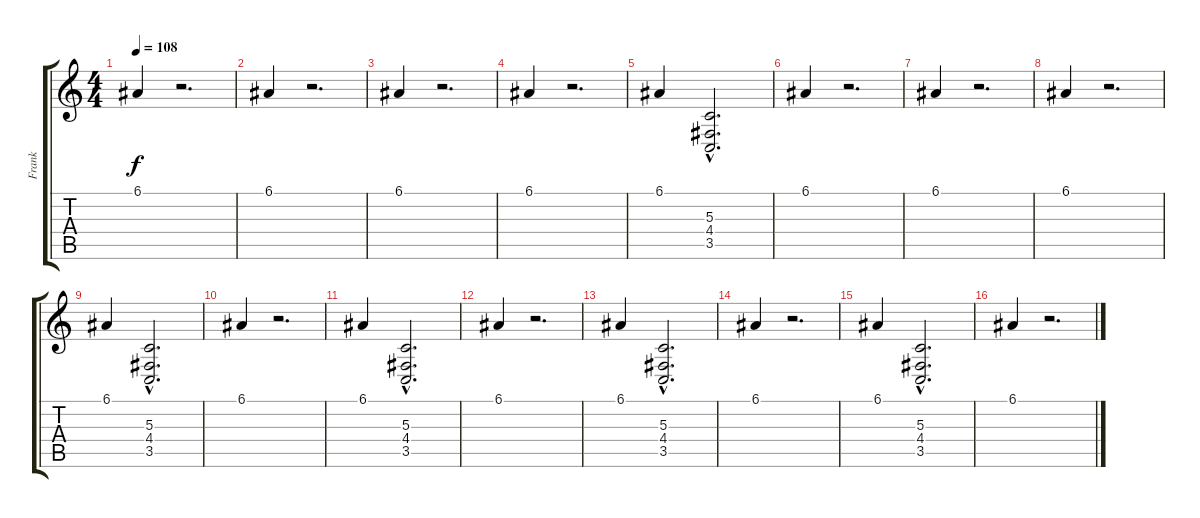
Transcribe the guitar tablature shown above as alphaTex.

\track ("Frank" "Frank") {instrument pad7halo}
\staff {score tabs}
\tuning (E4 B3 G3 D3 A2 E2) {hide}
\ts (4 4)
\tempo 108
\clef g2
\ks c
6.1.4{dy f instrument pad7halo} r.2{d} |
6.1.4 r.2{d} |
6.1.4 r.2{d} |
6.1.4 r.2{d} |
6.1.4 (5.3{hac} 4.4{hac} 3.5{hac}).2{d} |
6.1.4 r.2{d} |
6.1.4 r.2{d} |
6.1.4 r.2{d} |
6.1.4 (5.3{hac} 4.4{hac} 3.5{hac}).2{d} |
6.1.4 r.2{d} |
6.1.4 (5.3{hac} 4.4{hac} 3.5{hac}).2{d} |
6.1.4 r.2{d} |
6.1.4 (5.3{hac} 4.4{hac} 3.5{hac}).2{d} |
6.1.4 r.2{d} |
6.1.4 (5.3{hac} 4.4{hac} 3.5{hac}).2{d} |
6.1.4 r.2{d}
